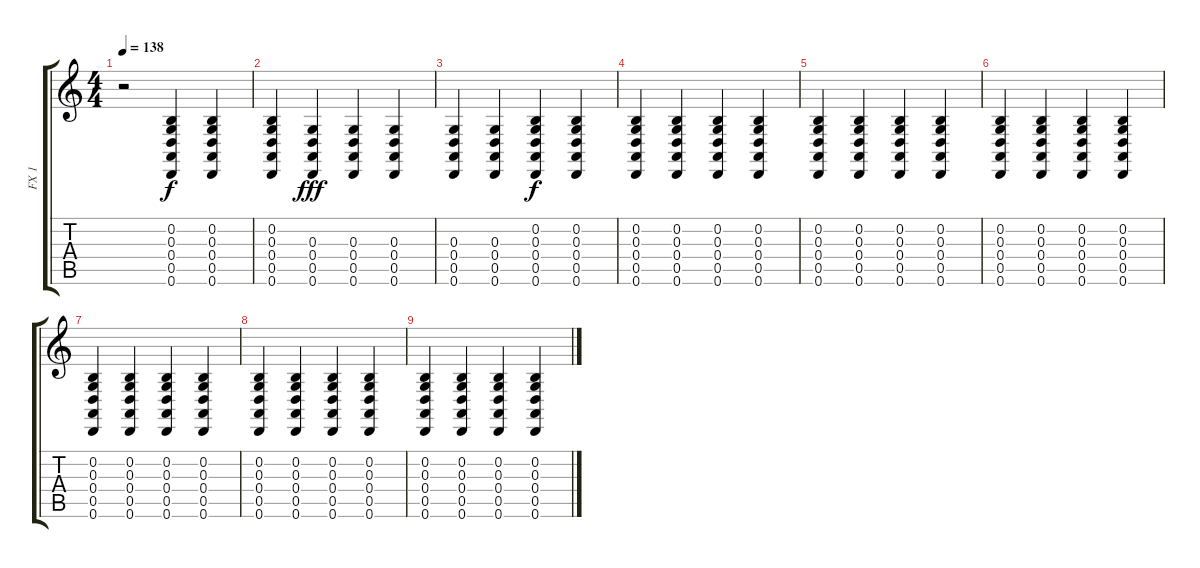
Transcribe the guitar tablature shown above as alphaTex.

\track ("FX 1" "FX 1") {instrument stringensemble1}
\staff {score tabs}
\tuning (E4 B3 G3 D3 A2 D2) {hide}
\ts (4 4)
\tempo 138
\clef g2
\ks c
r.2{dy f} (0.2 0.3 0.4 0.5 0.6).4 (0.2 0.3 0.4 0.5 0.6).4 |
(0.2 0.3 0.4 0.5 0.6).4 (0.3 0.4 0.5 0.6).4{dy fff} (0.3 0.4 0.5 0.6).4 (0.3 0.4 0.5 0.6).4 |
(0.3 0.4 0.5 0.6).4 (0.3 0.4 0.5 0.6).4 (0.2 0.3 0.4 0.5 0.6).4{dy f} (0.2 0.3 0.4 0.5 0.6).4 |
(0.2 0.3 0.4 0.5 0.6).4 (0.2 0.3 0.4 0.5 0.6).4 (0.2 0.3 0.4 0.5 0.6).4 (0.2 0.3 0.4 0.5 0.6).4 |
(0.2 0.3 0.4 0.5 0.6).4 (0.2 0.3 0.4 0.5 0.6).4 (0.2 0.3 0.4 0.5 0.6).4 (0.2 0.3 0.4 0.5 0.6).4 |
(0.2 0.3 0.4 0.5 0.6).4 (0.2 0.3 0.4 0.5 0.6).4 (0.2 0.3 0.4 0.5 0.6).4 (0.2 0.3 0.4 0.5 0.6).4 |
(0.2 0.3 0.4 0.5 0.6).4 (0.2 0.3 0.4 0.5 0.6).4 (0.2 0.3 0.4 0.5 0.6).4 (0.2 0.3 0.4 0.5 0.6).4 |
(0.2 0.3 0.4 0.5 0.6).4 (0.2 0.3 0.4 0.5 0.6).4 (0.2 0.3 0.4 0.5 0.6).4 (0.2 0.3 0.4 0.5 0.6).4 |
(0.2 0.3 0.4 0.5 0.6).4 (0.2 0.3 0.4 0.5 0.6).4 (0.2 0.3 0.4 0.5 0.6).4 (0.2 0.3 0.4 0.5 0.6).4
